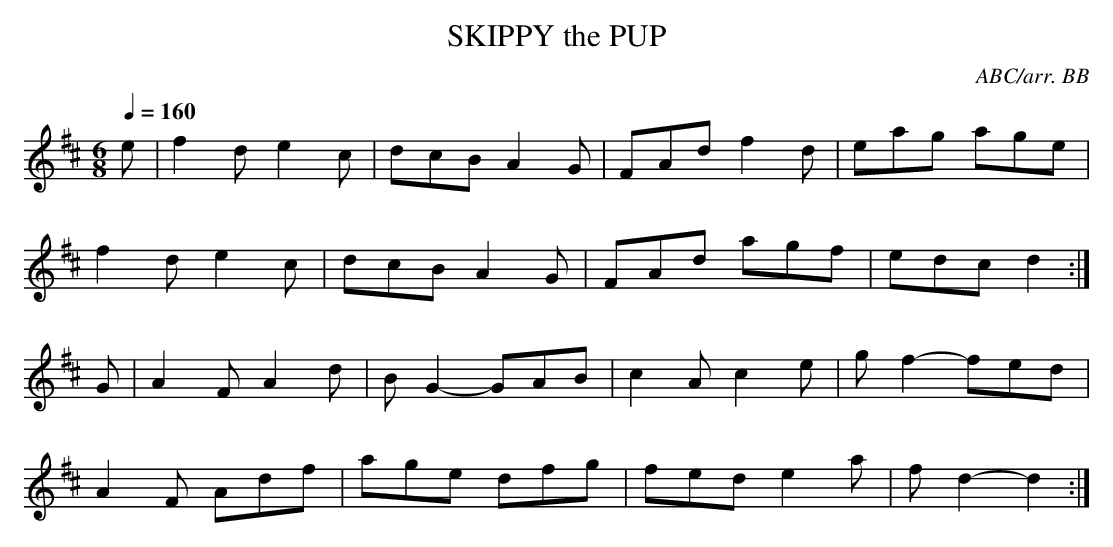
X:1
T:SKIPPY the PUP
C:ABC/arr. BB
Q:1/4=160
M:6/8
L:1/8
K:D
e|f2d e2c|dcB A2G|FAd f2d|eag age|
f2d e2c|dcB A2G|FAd agf|edc d2 :|
G|A2F A2d|BG2 -GAB|c2A c2e|gf2 -fed|
A2F Adf|age dfg|fed e2a|fd2 -d2 :|
